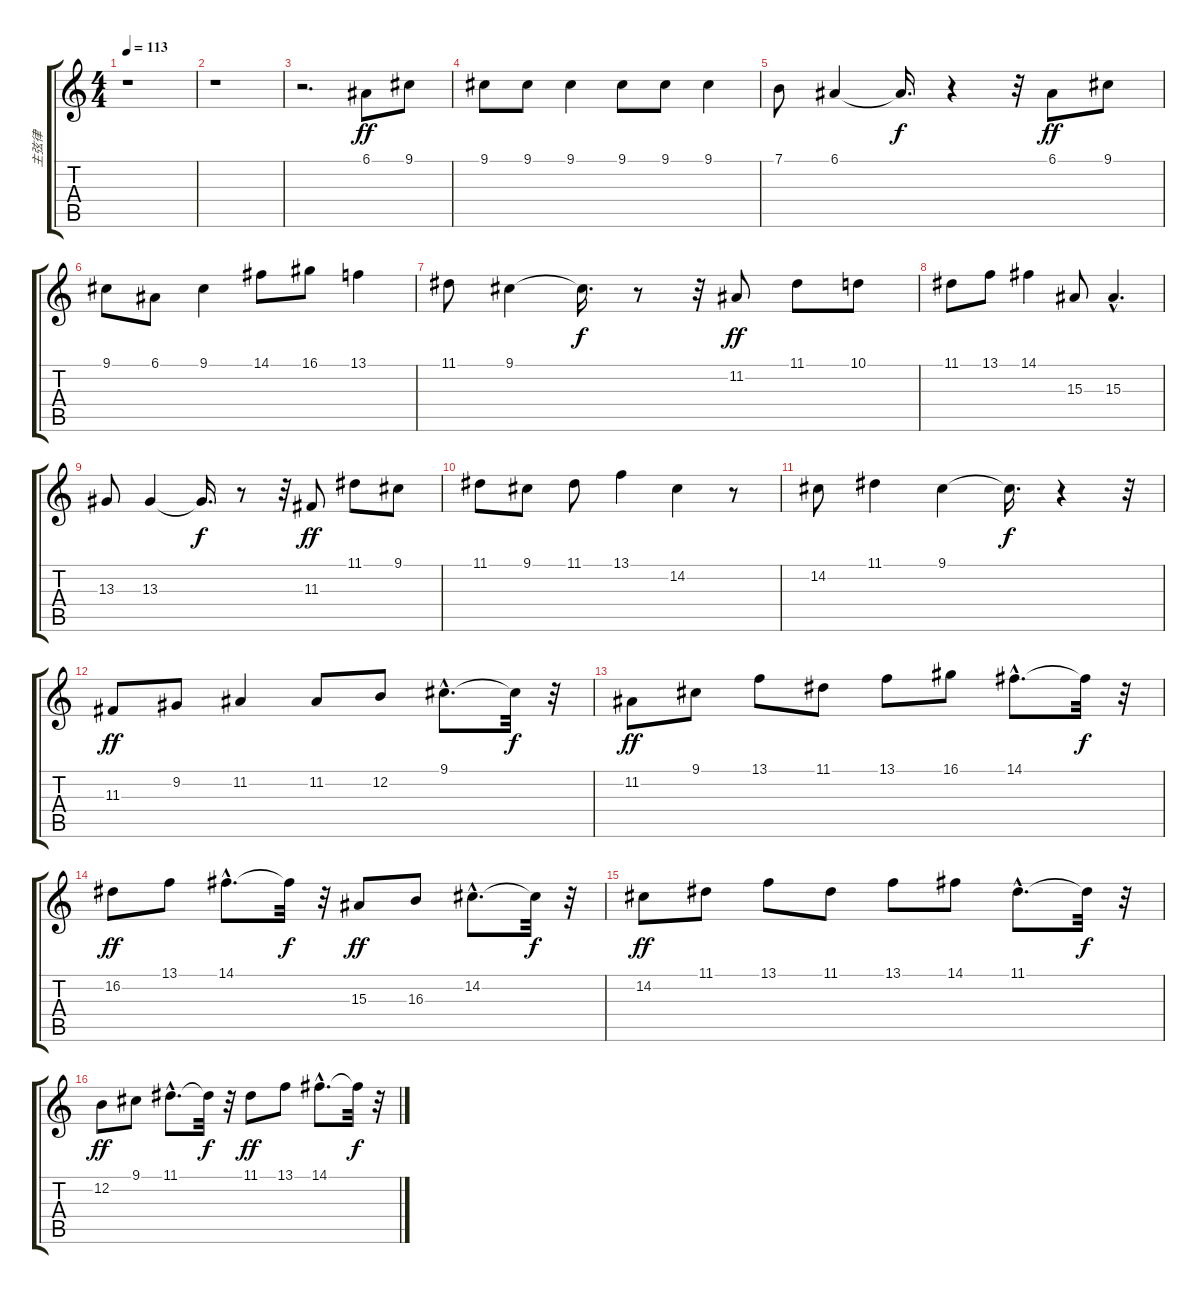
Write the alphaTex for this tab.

\track ("主弦律" "主弦律") {instrument flute}
\staff {score tabs}
\tuning (E4 B3 G3 D3 A2 E2) {hide}
\ts (4 4)
\tempo 113
\clef g2
\ks c
r.1{dy f} |
r.1 |
r.2{d} 6.1.8{dy ff} 9.1.8 |
9.1.8 9.1.8 9.1.4 9.1.8 9.1.8 9.1.4 |
7.1.8 6.1.4 6.1{t}.16{d dy f} r.4 r.32 6.1.8{dy ff} 9.1.8 |
9.1.8 6.1.8 9.1.4 14.1.8 16.1.8 13.1.4 |
11.1.8 9.1.4 9.1{t}.16{d dy f} r.8 r.32 11.2.8{dy ff} 11.1.8 10.1.8 |
11.1.8 13.1.8 14.1.4 15.3.8 15.3{hac}.4{d} |
13.3.8 13.3.4 13.3{t}.16{d dy f} r.8 r.32 11.3.8{dy ff} 11.1.8 9.1.8 |
11.1.8 9.1.8 11.1.8 13.1.4 14.2.4 r.8 |
14.2.8 11.1.4 9.1.4 9.1{t}.16{d dy f} r.4 r.32 |
11.3.8{dy ff} 9.2.8 11.2.4 11.2.8 12.2.8 9.1{hac}.8{d} 9.1{t}.32{dy f} r.32 |
11.2.8{dy ff} 9.1.8 13.1.8 11.1.8 13.1.8 16.1.8 14.1{hac}.8{d} 14.1{t}.32{dy f} r.32 |
16.2.8{dy ff} 13.1.8 14.1{hac}.8{d} 14.1{t}.32{dy f} r.32 15.3.8{dy ff} 16.3.8 14.2{hac}.8{d} 14.2{t}.32{dy f} r.32 |
14.2.8{dy ff} 11.1.8 13.1.8 11.1.8 13.1.8 14.1.8 11.1{hac}.8{d} 11.1{t}.32{dy f} r.32 |
12.2.8{dy ff} 9.1.8 11.1{hac}.8{d} 11.1{t}.32{dy f} r.32 11.1.8{dy ff} 13.1.8 14.1{hac}.8{d} 14.1{t}.32{dy f} r.32
